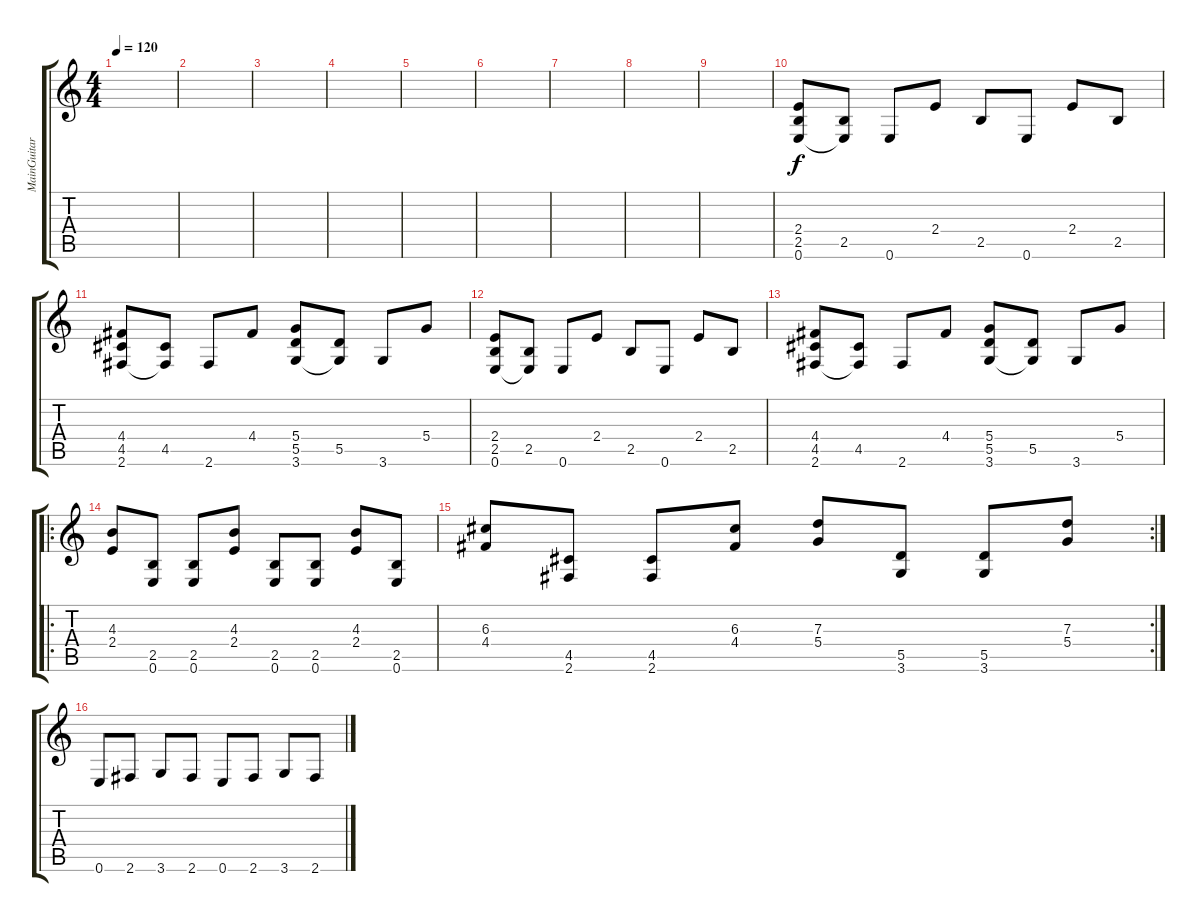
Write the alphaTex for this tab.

\track ("MainGuitar" "MainGuitar") {instrument distortionguitar}
\staff {score tabs}
\tuning (E4 B3 G3 D3 A2 E2) {hide}
\ts (4 4)
\tempo 120
\clef g2
\ks c
|
|
|
|
|
|
|
|
|
(2.4 2.5 0.6).8 (2.5 0.6{t}).8 0.6.8 2.4.8 2.5.8 0.6.8 2.4.8 2.5.8 |
(4.4 4.5 2.6).8 (4.5 2.6{t}).8 2.6.8 4.4.8 (5.4 5.5 3.6).8 (5.5 3.6{t}).8 3.6.8 5.4.8 |
(2.4 2.5 0.6).8 (2.5 0.6{t}).8 0.6.8 2.4.8 2.5.8 0.6.8 2.4.8 2.5.8 |
(4.4 4.5 2.6).8 (4.5 2.6{t}).8 2.6.8 4.4.8 (5.4 5.5 3.6).8 (5.5 3.6{t}).8 3.6.8 5.4.8 |
\ro
(4.3 2.4).8 (2.5 0.6).8 (2.5 0.6).8 (4.3 2.4).8 (2.5 0.6).8 (2.5 0.6).8 (4.3 2.4).8 (2.5 0.6).8 |
\rc 2
(6.3 4.4).8 (4.5 2.6).8 (4.5 2.6).8 (6.3 4.4).8 (7.3 5.4).8 (5.5 3.6).8 (5.5 3.6).8 (7.3 5.4).8 |
0.6.8{instrument pizzicatostrings} 2.6.8 3.6.8 2.6.8 0.6.8 2.6.8 3.6.8 2.6.8
